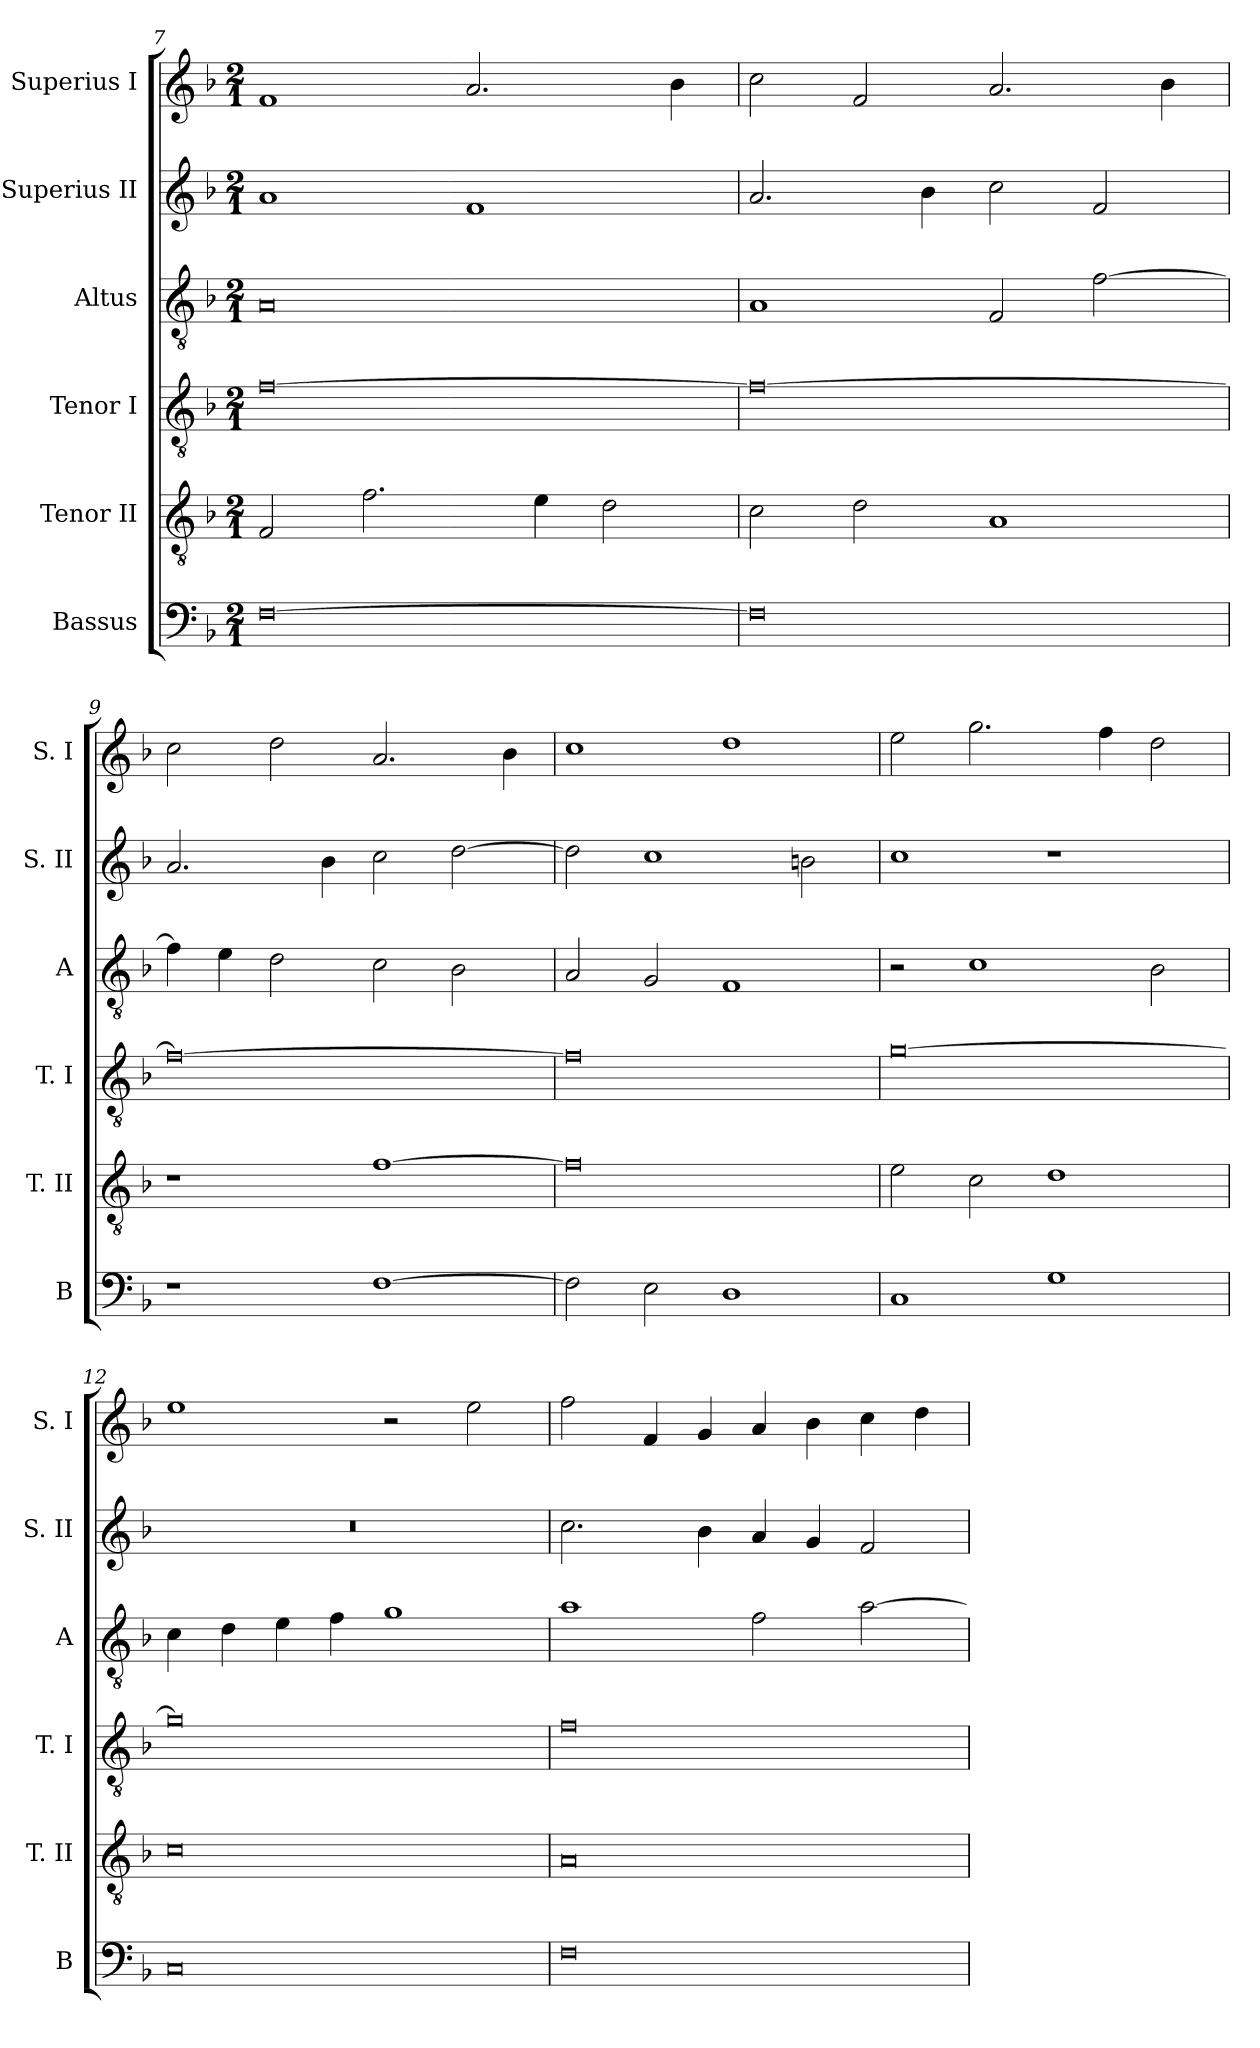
**kern	**kern	**kern	**kern	**kern	**kern
*part6	*part5	*part4	*part3	*part2	*part1
*staff6	*staff5	*staff4	*staff3	*staff2	*staff1
*I"Bassus	*I"Tenor II	*I"Tenor I	*I"Altus	*I"Superius II	*I"Superius I
*I'B	*I'T. II	*I'T. I	*I'A	*I'S. II	*I'S. I
*clefF4	*clefGv2	*clefGv2	*clefGv2	*clefG2	*clefG2
*k[b-]	*k[b-]	*k[b-]	*k[b-]	*k[b-]	*k[b-]
*F:	*F:	*F:	*F:	*F:	*F:
*M2/1	*M2/1	*M2/1	*M2/1	*M2/1	*M2/1
=7	=7	=7	=7	=7	=7
[0F	2F	[0f	0A	1a	1f
.	2.f	.	.	.	.
.	.	.	.	1f	2.a
.	4e	.	.	.	.
.	2d	.	.	.	.
.	.	.	.	.	4b-
=8	=8	=8	=8	=8	=8
0F]	2c	0f_	1A	2.a	2cc
.	2d	.	.	.	2f
.	.	.	.	4b-	.
.	1A	.	2F	2cc	2.a
.	.	.	[2f	2f	.
.	.	.	.	.	4b-
=9	=9	=9	=9	=9	=9
1r	1r	0f_	4f]	2.a	2cc
.	.	.	4e	.	.
.	.	.	2d	.	2dd
.	.	.	.	4b-	.
[1F	[1f	.	2c	2cc	2.a
.	.	.	2B-	[2dd	.
.	.	.	.	.	4b-
=10	=10	=10	=10	=10	=10
2F]	0f]	0f]	2A	2dd]	1cc
2E	.	.	2G	1cc	.
1D	.	.	1F	.	1dd
.	.	.	.	2bn	.
=11	=11	=11	=11	=11	=11
1C	2e	[0g	2r	1cc	2ee
.	2c	.	1c	.	2.gg
1G	1d	.	.	1r	.
.	.	.	.	.	4ff
.	.	.	2B-	.	2dd
=12	=12	=12	=12	=12	=12
0C	0c	0g]	4c	0r	1ee
.	.	.	4d	.	.
.	.	.	4e	.	.
.	.	.	4f	.	.
.	.	.	1g	.	2r
.	.	.	.	.	2ee
=13	=13	=13	=13	=13	=13
0F	0A	0f	1a	2.cc	2ff
.	.	.	.	.	4f
.	.	.	.	4b-	4g
.	.	.	2f	4a	4a
.	.	.	.	4g	4b-
.	.	.	[2a	2f	4cc
.	.	.	.	.	4dd
=	=	=	=	=	=
*-	*-	*-	*-	*-	*-
